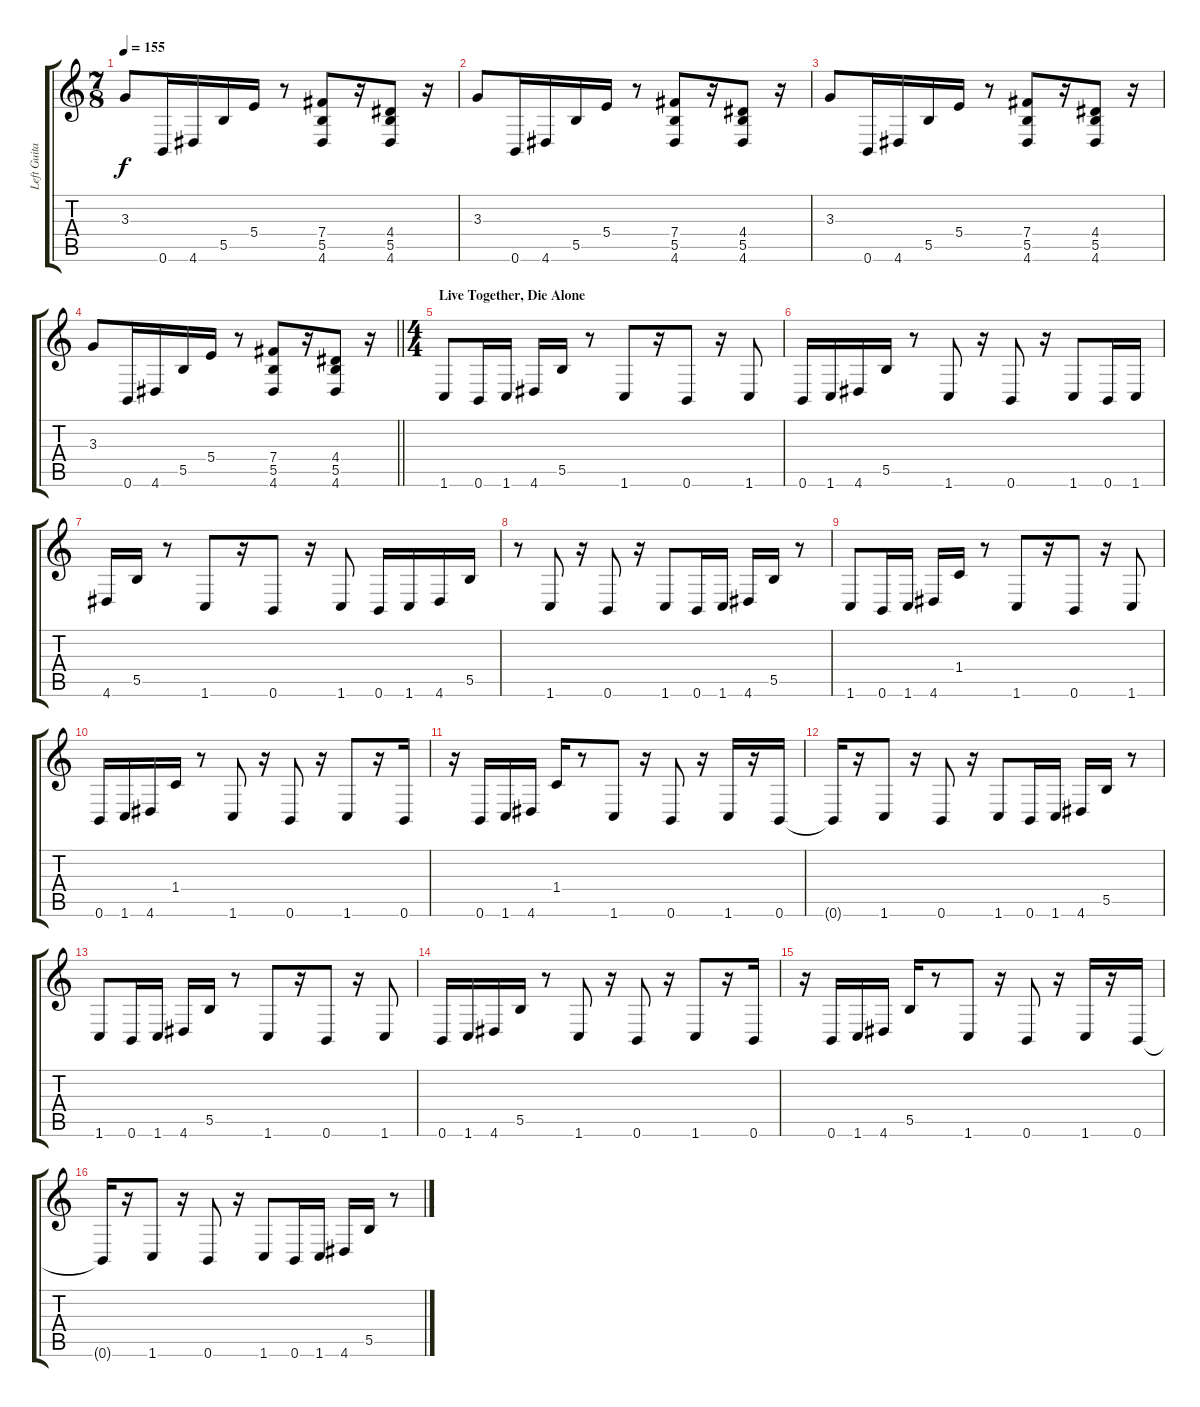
\track ("Left Guitar" "Left Guita") {instrument distortionguitar}
\staff {score tabs}
\tuning (Db4 Ab3 E3 B2 Gb2 B1) {hide}
\ts (7 8)
\tempo 155
\clef g2
\ks c
3.3.8{dy f} 0.6.16 4.6.16 5.5.16 5.4.16 r.8 (7.4 5.5 4.6).8 r.16 (4.4 5.5 4.6).8 r.16 |
3.3.8 0.6.16 4.6.16 5.5.16 5.4.16 r.8 (7.4 5.5 4.6).8 r.16 (4.4 5.5 4.6).8 r.16 |
3.3.8 0.6.16 4.6.16 5.5.16 5.4.16 r.8 (7.4 5.5 4.6).8 r.16 (4.4 5.5 4.6).8 r.16 |
\barLineRight lightlight
3.3.8 0.6.16 4.6.16 5.5.16 5.4.16 r.8 (7.4 5.5 4.6).8 r.16 (4.4 5.5 4.6).8 r.16 |
\ts (4 4)
\section ("" "Live Together, Die Alone")
1.6.8 0.6.16 1.6.16 4.6.16 5.5.16 r.8 1.6.8 r.16 0.6.8 r.16 1.6.8 |
0.6.16 1.6.16 4.6.16 5.5.16 r.8 1.6.8 r.16 0.6.8 r.16 1.6.8 0.6.16 1.6.16 |
4.6.16 5.5.16 r.8 1.6.8 r.16 0.6.8 r.16 1.6.8 0.6.16 1.6.16 4.6.16 5.5.16 |
r.8 1.6.8 r.16 0.6.8 r.16 1.6.8 0.6.16 1.6.16 4.6.16 5.5.16 r.8 |
1.6.8 0.6.16 1.6.16 4.6.16 1.4.16 r.8 1.6.8 r.16 0.6.8 r.16 1.6.8 |
0.6.16 1.6.16 4.6.16 1.4.16 r.8 1.6.8 r.16 0.6.8 r.16 1.6.8 r.16 0.6.16 |
r.16 0.6.16 1.6.16 4.6.16 1.4.16 r.8 1.6.8 r.16 0.6.8 r.16 1.6.16 r.16 0.6.16 |
0.6{t}.16 r.16 1.6.8 r.16 0.6.8 r.16 1.6.8 0.6.16 1.6.16 4.6.16 5.5.16 r.8 |
1.6.8 0.6.16 1.6.16 4.6.16 5.5.16 r.8 1.6.8 r.16 0.6.8 r.16 1.6.8 |
0.6.16 1.6.16 4.6.16 5.5.16 r.8 1.6.8 r.16 0.6.8 r.16 1.6.8 r.16 0.6.16 |
r.16 0.6.16 1.6.16 4.6.16 5.5.16 r.8 1.6.8 r.16 0.6.8 r.16 1.6.16 r.16 0.6.16 |
0.6{t}.16 r.16 1.6.8 r.16 0.6.8 r.16 1.6.8 0.6.16 1.6.16 4.6.16 5.5.16 r.8
